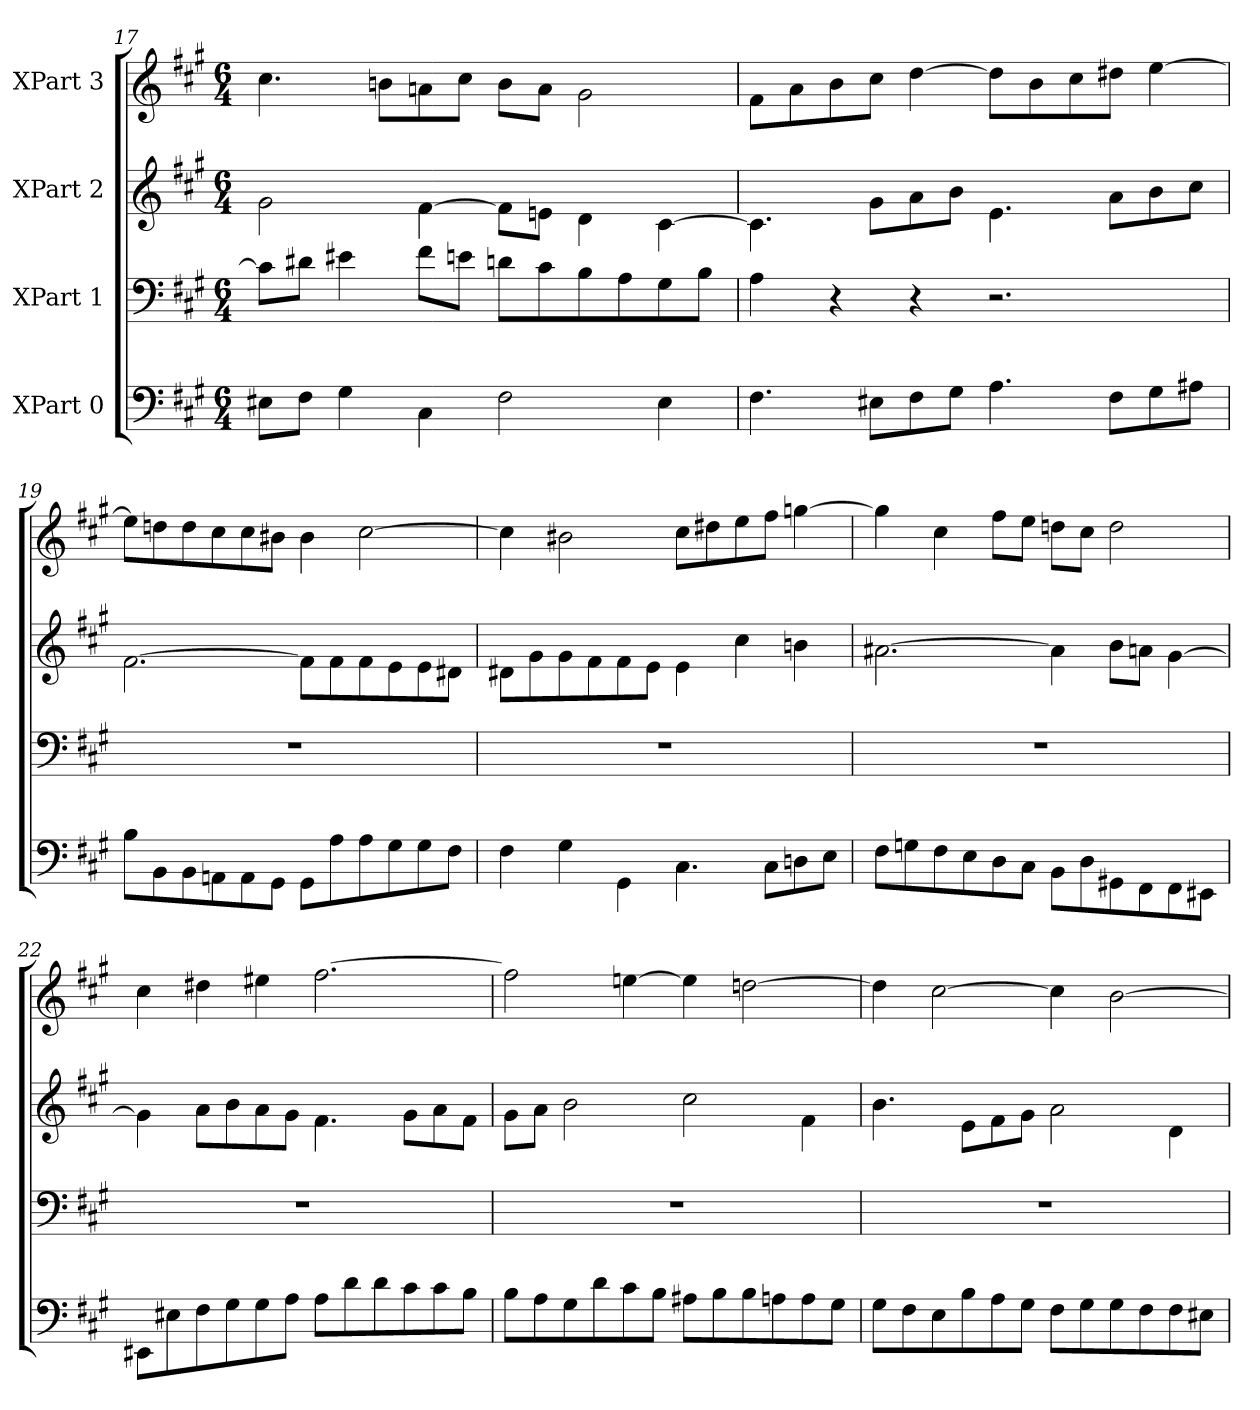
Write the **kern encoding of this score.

**kern	**kern	**kern	**kern
*part4	*part3	*part2	*part1
*staff4	*staff3	*staff2	*staff1
*I"XPart 0	*I"XPart 1	*I"XPart 2	*I"XPart 3
*clefF4	*clefF4	*clefG2	*clefG2
*k[f#c#g#]	*k[f#c#g#]	*k[f#c#g#]	*k[f#c#g#]
*M6/4	*M6/4	*M6/4	*M6/4
=17	=17	=17	=17
8E#X\L	8c#\L]	2g#\	4.cc#\
8F#\J	8d#X\J	.	.
4G#\	4e#X\	.	.
.	.	.	8bn\L
4C#\	8f#\L	[4f#\	8an\
.	8en\J	.	8cc#\J
2F#\	8dn\L	8f#\L]	8b\L
.	8c#\	8en\J	8a\J
.	8B\	4d\	2g#\
.	8A\	.	.
4E#\	8G#\	[4c#\	.
.	8B\J	.	.
=18	=18	=18	=18
4.F#\	4A\	4.c#\]	8f#\L
.	.	.	8a\
.	4r	.	8b\
8E#X\L	.	8g#\L	8cc#\J
8F#\	4r	8a\	[4dd\
8G#\J	.	8b\J	.
4.A\	2.r	4.e\	8dd\L]
.	.	.	8b\
.	.	.	8cc#\
8F#\L	.	8a\L	8dd#X\J
8G#\	.	8b\	[4ee\
8A#X\J	.	8cc#\J	.
=19	=19	=19	=19
8B\L	1.r	[2.f#\	8ee\L]
8BB\	.	.	8ddn\
8BB\	.	.	8dd\
8AAn\	.	.	8cc#\
8AA\	.	.	8cc#\
8GG#\J	.	.	8b#X\J
8GG#\L	.	8f#\L]	4b#\
8A\	.	8f#\	.
8A\	.	8f#\	[2cc#\
8G#\	.	8e\	.
8G#\	.	8e\	.
8F#\J	.	8d#X\J	.
=20	=20	=20	=20
4F#\	1.r	8d#X\L	4cc#\]
.	.	8g#\	.
4G#\	.	8g#\	2b#X\
.	.	8f#\	.
4GG#\	.	8f#\	.
.	.	8e\J	.
4.C#\	.	4e\	8cc#\L
.	.	.	8dd#X\
.	.	4cc#\	8ee\
8C#\L	.	.	8ff#\J
8Dn\	.	4bn\	[4ggn\
8E\J	.	.	.
=21	=21	=21	=21
8F#\L	1.r	[2.a#X\	4ggn\]
8Gn\	.	.	.
8F#\	.	.	4cc#\
8E\	.	.	.
8D\	.	.	8ff#\L
8C#\J	.	.	8ee\J
8BB\L	.	4a#\]	8ddn\L
8D\	.	.	8cc#\J
8GG#X\	.	8b\L	2dd\
8FF#\	.	8an\J	.
8FF#\	.	[4g#\	.
8EE#X\J	.	.	.
=22	=22	=22	=22
8EE#X\L	1.r	4g#\]	4cc#\
8E#\	.	.	.
8F#\	.	8a\L	4dd#X\
8G#\	.	8b\	.
8G#\	.	8a\	4ee#X\
8A\J	.	8g#\J	.
8A\L	.	4.f#\	[2.ff#\
8d\	.	.	.
8d\	.	.	.
8c#\	.	8g#\L	.
8c#\	.	8a\	.
8B\J	.	8f#\J	.
=23	=23	=23	=23
8B\L	1.r	8g#\L	2ff#\]
8A\	.	8a\J	.
8G#\	.	2b\	.
8d\	.	.	.
8c#\	.	.	[4een\
8B\J	.	.	.
8A#X\L	.	2cc#\	4ee\]
8B\	.	.	.
8B\	.	.	[2ddn\
8An\	.	.	.
8A\	.	4f#\	.
8G#\J	.	.	.
=24	=24	=24	=24
8G#\L	1.r	4.b\	4dd\]
8F#\	.	.	.
8E\	.	.	[2cc#\
8B\	.	8e\L	.
8A\	.	8f#\	.
8G#\J	.	8g#\J	.
8F#\L	.	2a\	4cc#\]
8G#\	.	.	.
8G#\	.	.	[2b\
8F#\	.	.	.
8F#\	.	4d\	.
8E#X\J	.	.	.
=	=	=	=
*-	*-	*-	*-
